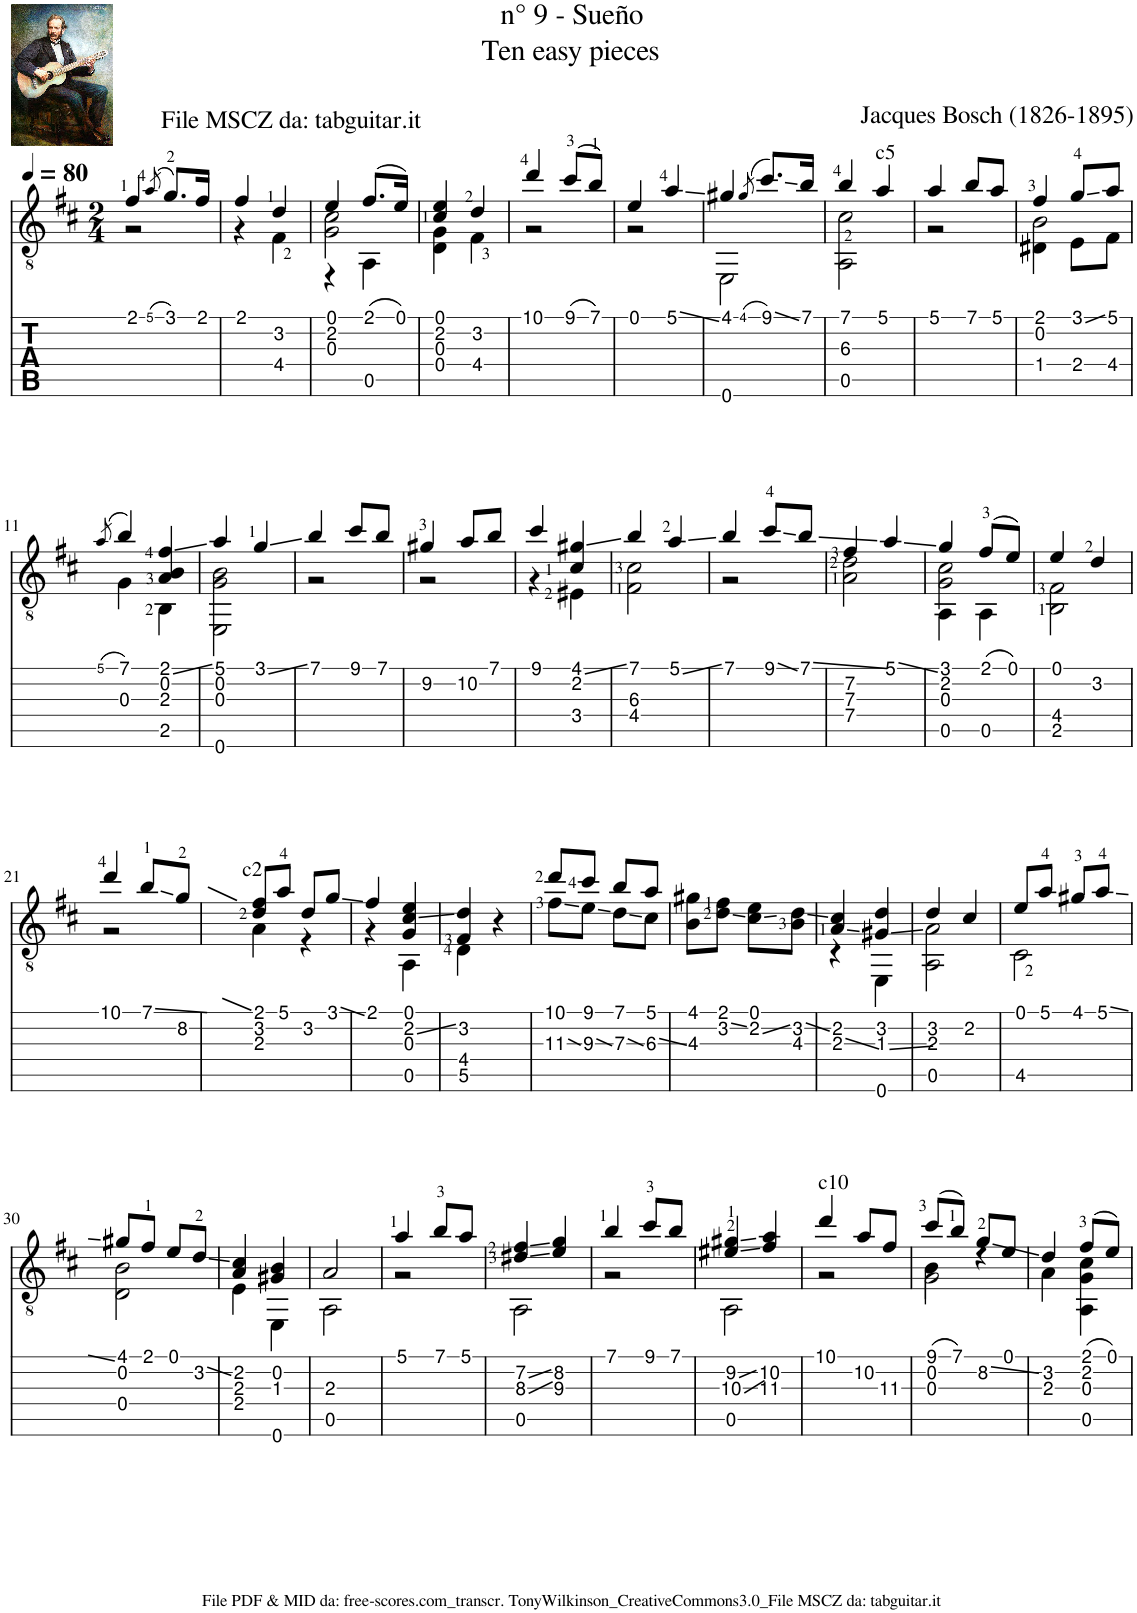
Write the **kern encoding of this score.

**kern	**kern
*part1	*part1
*staff2	*staff1
*I"Guitar	*
*I'Guit.	*
*stria6	*
*	*clefGv2
*k[f#c#]	*k[f#c#]
*M2/4	*M2/4
*MM80	*MM80
=1	=1
*^	*^
4f#	2r	4f#/	2r
qa	.	(8qa/	.
8.gL	.	8.g/L)	.
16f#Jk	.	16f#/Jk	.
=2	=2	=2	=2
4f#	4r	4f#/	4r
4d	4F#	4d/	4F#\
=3	=3	=3	=3
*	*^	*	*^
4e	2G 2c#	4r	4e/	2G\ 2c#\	4r
8.f#L	.	4AA	(8.f#/L	.	4AA\
16eJk	.	.	16e/Jk)	.	.
*	*v	*v	*	*	*
*	*	*	*v	*v
=4	=4	=4	=4
4c# 4e	4D 4G	4c#/ 4e/	4D\ 4G\
4d	4F#	4d/	4F#\
=5	=5	=5	=5
4dd	2r	4dd/	2r
8cc#L	.	(8cc#/L	.
8bJ	.	8b/J)	.
=6	=6	=6	=6
4e	2r	4e/	2r
4a	.	4a/	.
=7	=7	=7	=7
4g#	2EE	4g#X/	2EE\
qg#	.	(8qg#/	.
8.cc#L	.	8.cc#/L)	.
16bJk	.	16b/Jk	.
=8	=8	=8	=8
4b	2AA 2c#	4b/	2AA\ 2c#\
!	!	!LO:TX:a:t=c5	!
4a	.	4a/	.
=9	=9	=9	=9
4a	2r	4a/	2r
8bL	.	8b/L	.
8aJ	.	8a/J	.
=10	=10	=10	=10
*	*^	*	*^
4f#	4D#	2B	4f#/	4D#X\	2B\
8gL	8EL	.	8g/L	8E\L	.
8aJ	8F#J	.	8a/J	8F#\J	.
*v	*v	*v	*	*	*
*	*v	*v	*v
!!LO:LB:g=z
=11	=11
qa	(8qa/
*^	*^
4b	4G	4b/)	4G\
4A 4B 4f#	4BB	4A/ 4B/ 4f#/	4BB\
=12	=12	=12	=12
4a	2EE 2G 2B	4a/	2EE\ 2G\ 2B\
4g	.	4g/	.
=13	=13	=13	=13
4b	2r	4b/	2r
8cc#L	.	8cc#/L	.
8bJ	.	8b/J	.
=14	=14	=14	=14
4g#	2r	4g#X/	2r
8aL	.	8a/L	.
8bJ	.	8b/J	.
=15	=15	=15	=15
4cc#	4r	4cc#/	4r
4c# 4g#	4E#	4c#/ 4g#X/	4E#X\
=16	=16	=16	=16
4b	2F# 2c#	4b/	2F#\ 2c#\
4a	.	4a/	.
=17	=17	=17	=17
4b	2r	4b/	2r
8cc#L	.	8cc#/L	.
8bJ	.	8b/J	.
=18	=18	=18	=18
4f#	2A 2d	4f#/	2A\ 2d\
4a	.	4a/	.
=19	=19	=19	=19
*	*^	*	*^
4g	4AA	2G 2c#	4g/	4AA\	2G\ 2c#\
8f#L	4AA	.	(8f#/L	4AA\	.
8eJ	.	.	8e/J)	.	.
*	*v	*v	*	*	*
*	*	*	*v	*v
=20	=20	=20	=20
4e	2BB 2F#	4e/	2BB\ 2F#\
4d	.	4d/	.
!!LO:LB:g=z	!!
=21	=21	=21	=21
4dd	2r	4dd/	2r
8bL	.	8b/L	.
8gJ	.	8g/J	.
=22	=22	=22	=22
!	!	!LO:TX:a:t=c2	!
8d\ 8f#\L	4A	8d/ 8f#/L	4A\
8aJ	.	8a/J	.
8dL	4r	8d/L	4r
8gJ	.	8g/J	.
=23	=23	=23	=23
4f#	4r	4f#/	4r
4G 4c# 4e	4AA	4G/ 4c#/ 4e/	4AA\
=24	=24	=24	=24
4F# 4d	4D	4F#/ 4d/	4D\
4r	4ryy	4r	4ryy
=25	=25	=25	=25
8ddL	8f#L	8dd/L	8f#\L
8cc#J	8eJ	8cc#/J	8e\J
8bL	8dL	8b/L	8d\L
8aJ	8c#J	8a/J	8c#\J
*v	*v	*	*
*	*v	*v
=26	=26
8B\ 8g#\L	8B\ 8g#X\L
8d\ 8f#\J	8d\ 8f#\J
8c#\ 8e\L	8c#\ 8e\L
8B\ 8d\J	8B\ 8d\J
=27	=27
*^	*^
4A 4c#	4r	4A/ 4c#/	4r
4G# 4d	4EE	4G#X/ 4d/	4EE\
=28	=28	=28	=28
4d	2AA 2A	4d/	2AA\ 2A\
4c#	.	4c#/	.
=29	=29	=29	=29
8eL	2C#	8e/L	2C#\
8aJ	.	8a/J	.
8g#L	.	8g#X/L	.
8aJ	.	8a/J	.
!!LO:LB:g=z	!!
=30	=30	=30	=30
8g#L	2D 2B	8g#X/L	2D\ 2B\
8f#J	.	8f#/J	.
8eL	.	8e/L	.
8dJ	.	8d/J	.
=31	=31	=31	=31
4A 4c#	4E	4A/ 4c#/	4E\
4G# 4B	4EE	4G#X/ 4B/	4EE\
=32	=32	=32	=32
2A	2AA	2A/	2AA\
=33	=33	=33	=33
4a	2r	4a/	2r
8bL	.	8b/L	.
8aJ	.	8a/J	.
=34	=34	=34	=34
4d# 4f#	2AA	4d#X/ 4f#/	2AA\
4e 4g	.	4e/ 4g/	.
=35	=35	=35	=35
4b	2r	4b/	2r
8cc#L	.	8cc#/L	.
8bJ	.	8b/J	.
=36	=36	=36	=36
4e# 4g#	2AA	4e#X/ 4g#X/	2AA\
4f# 4a	.	4f#/ 4a/	.
=37	=37	=37	=37
!	!	!LO:TX:a:t=c10	!
4dd	2r	4dd/	2r
8aL	.	8a/L	.
8f#J	.	8f#/J	.
=38	=38	=38	=38
*	*^	*	*^
8cc#L	4B	2G	(8cc#/L	4B\	2G\
8bJ	.	.	8b/J)	.	.
8gL	4r	.	8g/L	4r	.
8eJ	.	.	8e/J	.	.
*	*v	*v	*	*	*
*	*	*	*v	*v
=39	=39	=39	=39
4d	4A	4d/	4A\
8f#L	4AA 4G 4c#	(8f#/L	4AA\ 4G\ 4c#\
8eJ	.	8e/J)	.
*v	*v	*	*
*	*v	*v
=	=
*-	*-
